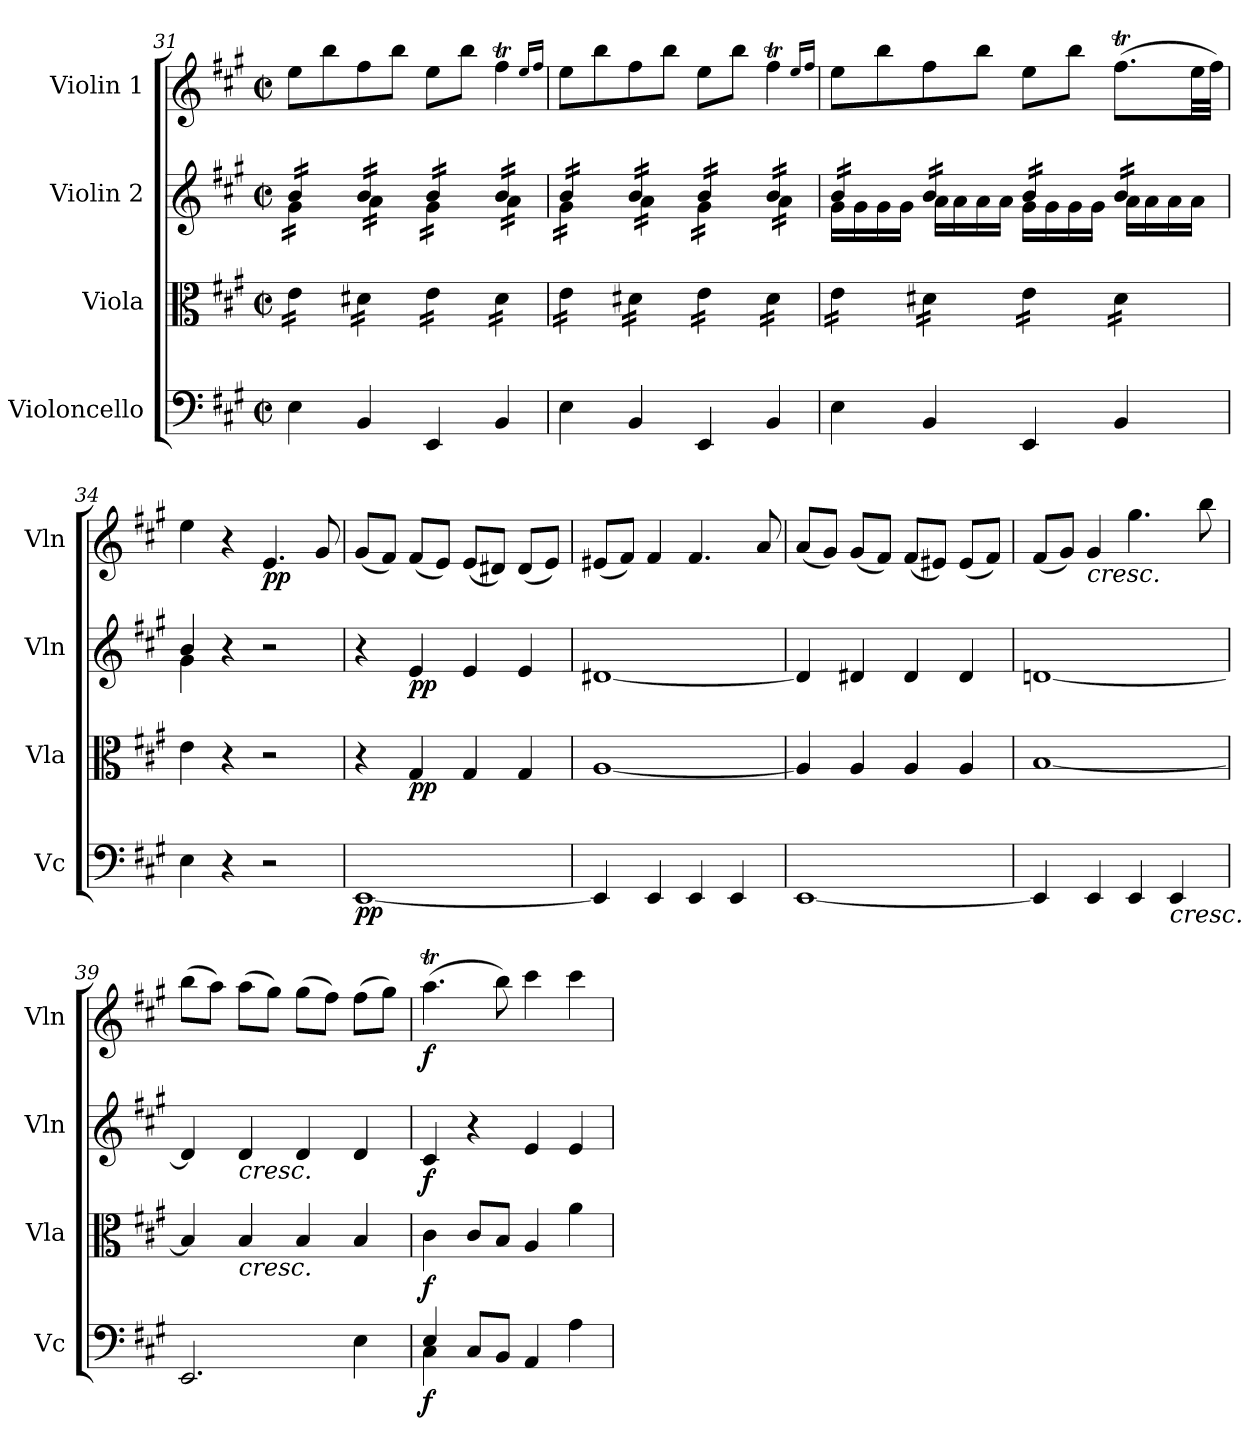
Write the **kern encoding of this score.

**kern	**dynam	**kern	**dynam	**kern	**dynam	**kern	**dynam
*part4	*part4	*part3	*part3	*part2	*part2	*part1	*part1
*staff4	*staff4	*staff3	*staff3	*staff2	*staff2	*staff1	*staff1
*I"Violoncello	*	*I"Viola	*	*I"Violin 2	*	*I"Violin 1	*
*I'Vc	*	*I'Vla	*	*I'Vln	*	*I'Vln	*
*clefF4	*	*clefC3	*	*clefG2	*	*clefG2	*
*k[f#c#g#]	*	*k[f#c#g#]	*	*k[f#c#g#]	*	*k[f#c#g#]	*
*M2/2	*	*M2/2	*	*M2/2	*	*M2/2	*
*met(c|)	*	*met(c|)	*	*met(c|)	*	*met(c|)	*
=31	=31	=31	=31	=31	=31	=31	=31
*	*	*	*	*^	*	*	*
*	*	*tremolo	*	*	*	*	*	*
*	*	*	*	*tremolo	*	*	*	*
4E\	.	16e\LL	.	16b/LL	16g#\LL	.	8ee\L	.
.	.	16e\	.	16b/	16g#\	.	.	.
.	.	16e\	.	16b/	16g#\	.	8bb\	.
.	.	16e\JJ	.	16b/JJ	16g#\JJ	.	.	.
4BB/	.	16d#X\LL	.	16b/LL	16a\LL	.	8ff#\	.
.	.	16d#X\	.	16b/	16a\	.	.	.
.	.	16d#X\	.	16b/	16a\	.	8bb\J	.
.	.	16d#X\JJ	.	16b/JJ	16a\JJ	.	.	.
4EE/	.	16e\LL	.	16b/LL	16g#\LL	.	8ee\L	.
.	.	16e\	.	16b/	16g#\	.	.	.
.	.	16e\	.	16b/	16g#\	.	8bb\J	.
.	.	16e\JJ	.	16b/JJ	16g#\JJ	.	.	.
4BB/	.	16d#\LL	.	16b/LL	16a\LL	.	4ff#T\	.
.	.	16d#\	.	16b/	16a\	.	.	.
.	.	16d#\	.	16b/	16a\	.	.	.
.	.	16d#\JJ	.	16b/JJ	16a\JJ	.	.	.
.	.	.	.	.	.	.	16qee/LL	.
.	.	.	.	.	.	.	16qff#/JJ	.
!!LO:LB:g=z
=32	=32	=32	=32	=32	=32	=32	=32	=32
4E\	.	16e\LL	.	16b/LL	16g#\LL	.	8ee\L	.
.	.	16e\	.	16b/	16g#\	.	.	.
.	.	16e\	.	16b/	16g#\	.	8bb\	.
.	.	16e\JJ	.	16b/JJ	16g#\JJ	.	.	.
4BB/	.	16d#X\LL	.	16b/LL	16a\LL	.	8ff#\	.
.	.	16d#X\	.	16b/	16a\	.	.	.
.	.	16d#X\	.	16b/	16a\	.	8bb\J	.
.	.	16d#X\JJ	.	16b/JJ	16a\JJ	.	.	.
4EE/	.	16e\LL	.	16b/LL	16g#\LL	.	8ee\L	.
.	.	16e\	.	16b/	16g#\	.	.	.
.	.	16e\	.	16b/	16g#\	.	8bb\J	.
.	.	16e\JJ	.	16b/JJ	16g#\JJ	.	.	.
4BB/	.	16d#\LL	.	16b/LL	16a\LL	.	4ff#T\	.
.	.	16d#\	.	16b/	16a\	.	.	.
.	.	16d#\	.	16b/	16a\	.	.	.
.	.	16d#\JJ	.	16b/JJ	16a\JJ	.	.	.
.	.	.	.	.	.	.	16qee/LL	.
.	.	.	.	.	.	.	16qff#/JJ	.
=33	=33	=33	=33	=33	=33	=33	=33	=33
4E\	.	16e\LL	.	16b/LL	16g#\LL	.	8ee\L	.
.	.	16e\	.	16b/	16g#\	.	.	.
.	.	16e\	.	16b/	16g#\	.	8bb\	.
.	.	16e\JJ	.	16b/JJ	16g#\JJ	.	.	.
4BB/	.	16d#X\LL	.	16b/LL	16a\LL	.	8ff#\	.
.	.	16d#X\	.	16b/	16a\	.	.	.
.	.	16d#X\	.	16b/	16a\	.	8bb\J	.
.	.	16d#X\JJ	.	16b/JJ	16a\JJ	.	.	.
4EE/	.	16e\LL	.	16b/LL	16g#\LL	.	8ee\L	.
.	.	16e\	.	16b/	16g#\	.	.	.
.	.	16e\	.	16b/	16g#\	.	8bb\J	.
.	.	16e\JJ	.	16b/JJ	16g#\JJ	.	.	.
4BB/	.	16d#\LL	.	16b/LL	16a\LL	.	(8.ff#T\L	.
.	.	16d#\	.	16b/	16a\	.	.	.
.	.	16d#\	.	16b/	16a\	.	.	.
.	.	16d#\JJ	.	16b/JJ	16a\JJ	.	32ee\LL	.
*	*	*	*	*Xtremolo	*	*	*	*
*	*	*Xtremolo	*	*	*	*	*	*
.	.	.	.	.	.	.	32ff#\JJJ)	.
=34	=34	=34	=34	=34	=34	=34	=34	=34
4E\	.	4e\	.	4b/	4g#\	.	4ee\	.
4r	.	4r	.	4r	4ryy	.	4r	.
!	!	!	!	!	!	!	!	!LO:DY:b
2r	.	2r	.	2r	2ryy	.	4.e/	pp
.	.	.	.	.	.	.	8g#/	.
*	*	*	*	*v	*v	*	*	*
=35	=35	=35	=35	=35	=35	=35	=35
!	!LO:DY:b	!	!	!	!	!	!
[1EE	pp	4r	.	4r	.	(8g#/L	.
.	.	.	.	.	.	8f#/J)	.
!	!	!	!LO:DY:b	!	!LO:DY:b	!	!
.	.	4G#/	pp	4e/	pp	(8f#/L	.
.	.	.	.	.	.	8e/J)	.
.	.	4G#/	.	4e/	.	(8e/L	.
.	.	.	.	.	.	8d#X/J)	.
.	.	4G#/	.	4e/	.	(8d#/L	.
.	.	.	.	.	.	8e/J)	.
=36	=36	=36	=36	=36	=36	=36	=36
4EE/]	.	[1A	.	[1d#X	.	(8e#X/L	.
.	.	.	.	.	.	8f#/J)	.
4EE/	.	.	.	.	.	4f#/	.
4EE/	.	.	.	.	.	4.f#/	.
4EE/	.	.	.	.	.	.	.
.	.	.	.	.	.	8a/	.
!!LO:LB:g=z
=37	=37	=37	=37	=37	=37	=37	=37
[1EE	.	4A/]	.	4d#/]	.	(8a/L	.
.	.	.	.	.	.	8g#/J)	.
.	.	4A/	.	4d#j/	.	(8g#/L	.
.	.	.	.	.	.	8f#/J)	.
.	.	4A/	.	4d#/	.	(8f#/L	.
.	.	.	.	.	.	8e#X/J)	.
.	.	4A/	.	4d#/	.	(8e#/L	.
.	.	.	.	.	.	8f#/J)	.
=38	=38	=38	=38	=38	=38	=38	=38
4EE/]	.	[1B	.	[1dn	.	(8f#/L	.
.	.	.	.	.	.	8g#/J)	.
!	!	!	!	!	!	!LO:TX:b:i:t=cresc.	!
4EE/	.	.	.	.	.	4g#/	.
4EE/	.	.	.	.	.	4.gg#\	.
!LO:TX:b:i:t=cresc.	!	!	!	!	!	!	!
4EE/	.	.	.	.	.	.	.
.	.	.	.	.	.	8bb\	.
!!LO:LB:g=z
=39	=39	=39	=39	=39	=39	=39	=39
2.EE/	.	4B/]	.	4d/]	.	(8bb\L	.
.	.	.	.	.	.	8aa\J)	.
!	!	!	!	!LO:TX:b:i:t=cresc.	!	!	!
!	!	!LO:TX:b:i:t=cresc.	!	!	!	!	!
.	.	4B/	.	4d/	.	(8aa\L	.
.	.	.	.	.	.	8gg#\J)	.
.	.	4B/	.	4d/	.	(8gg#\L	.
.	.	.	.	.	.	8ff#\J)	.
4E\	.	4B/	.	4d/	.	(8ff#\L	.
.	.	.	.	.	.	8gg#\J)	.
=40	=40	=40	=40	=40	=40	=40	=40
*^	*	*	*	*	*	*	*
!	!	!LO:DY:b	!	!LO:DY:b	!	!LO:DY:b	!	!LO:DY:b
4E/	4C#\	f	4c#\	f	4c#/	f	(4.aaT\	f
8C#/L	4ryy	.	8c#/L	.	4r	.	.	.
8BB/J	.	.	8B/J	.	.	.	8bb\)	.
4AA/	2ryy	.	4A/	.	4e/	.	4ccc#\	.
4A\	.	.	4a\	.	4e/	.	4ccc#\	.
*v	*v	*	*	*	*	*	*	*
=	=	=	=	=	=	=	=
*-	*-	*-	*-	*-	*-	*-	*-
